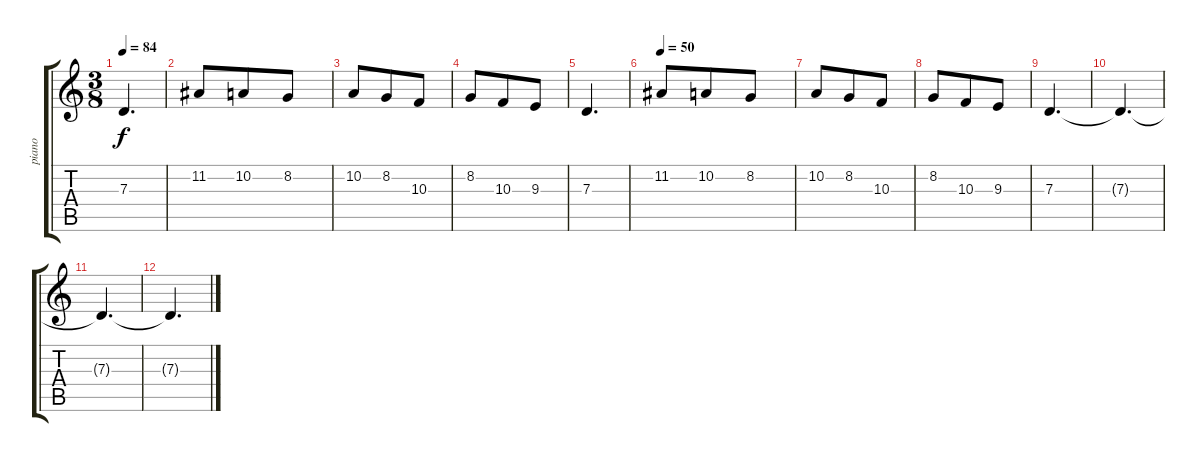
\track ("piano" "piano") {instrument acousticgrandpiano}
\staff {score tabs}
\tuning (E4 B3 G3 D3 A2 E2) {hide}
\ts (3 8)
\tempo 84
\clef g2
\ks c
7.3.4{d dy f} |
11.2.8 10.2.8 8.2.8 |
10.2.8 8.2.8 10.3.8 |
8.2.8 10.3.8 9.3.8 |
7.3.4{d} |
\tempo 50
11.2.8 10.2.8 8.2.8 |
10.2.8 8.2.8 10.3.8 |
8.2.8 10.3.8 9.3.8 |
7.3.4{d} |
7.3{t}.4{d} |
7.3{t}.4{d} |
7.3{t}.4{d}
